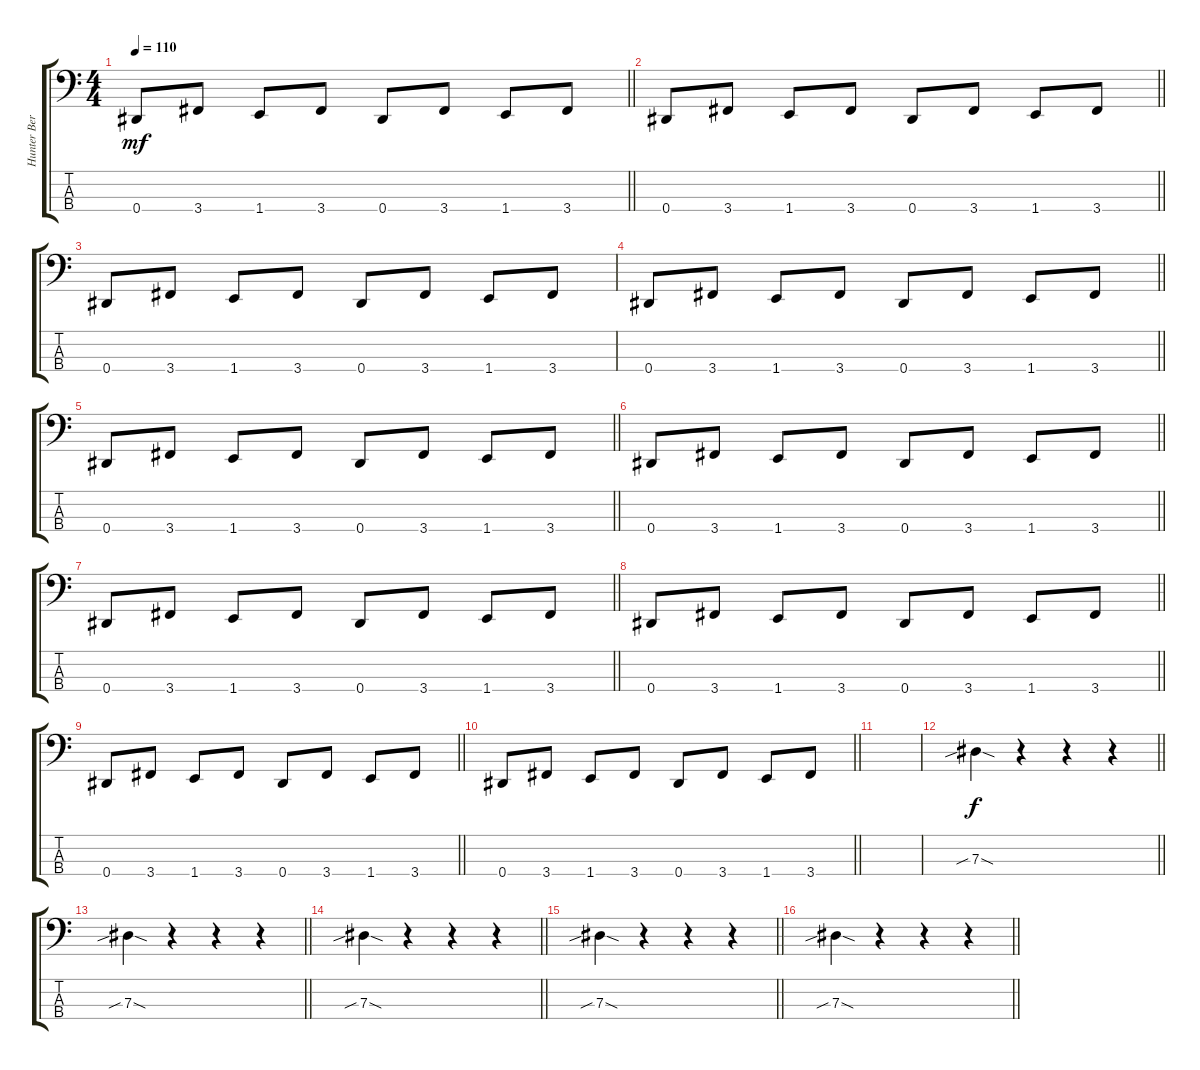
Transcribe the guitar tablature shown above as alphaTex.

\track ("Hunter Bergan" "Hunter Ber") {instrument electricbasspick}
\staff {score tabs}
\tuning (Gb2 Db2 Ab1 Eb1) {hide}
\ts (4 4)
\tempo 110
\clef f4
\barLineRight lightlight
\ks c
0.4.8{dy mf} 3.4.8 1.4.8 3.4.8 0.4.8 3.4.8 1.4.8 3.4.8 |
\barLineRight lightlight
0.4.8 3.4.8 1.4.8 3.4.8 0.4.8 3.4.8 1.4.8 3.4.8 |
0.4.8 3.4.8 1.4.8 3.4.8 0.4.8 3.4.8 1.4.8 3.4.8 |
\barLineRight lightlight
0.4.8 3.4.8 1.4.8 3.4.8 0.4.8 3.4.8 1.4.8 3.4.8 |
\barLineRight lightlight
0.4.8 3.4.8 1.4.8 3.4.8 0.4.8 3.4.8 1.4.8 3.4.8 |
\barLineRight lightlight
0.4.8 3.4.8 1.4.8 3.4.8 0.4.8 3.4.8 1.4.8 3.4.8 |
\barLineRight lightlight
0.4.8 3.4.8 1.4.8 3.4.8 0.4.8 3.4.8 1.4.8 3.4.8 |
\barLineRight lightlight
0.4.8 3.4.8 1.4.8 3.4.8 0.4.8 3.4.8 1.4.8 3.4.8 |
\barLineRight lightlight
0.4.8 3.4.8 1.4.8 3.4.8 0.4.8 3.4.8 1.4.8 3.4.8 |
\barLineRight lightlight
0.4.8 3.4.8 1.4.8 3.4.8 0.4.8 3.4.8 1.4.8 3.4.8 |
|
\barLineRight lightlight
7.3{sib sod}.4{dy f} r.4 r.4 r.4 |
\barLineRight lightlight
7.3{sib sod}.4 r.4 r.4 r.4 |
\barLineRight lightlight
7.3{sib sod}.4 r.4 r.4 r.4 |
\barLineRight lightlight
7.3{sib sod}.4 r.4 r.4 r.4 |
\barLineRight lightlight
7.3{sib sod}.4 r.4 r.4 r.4
